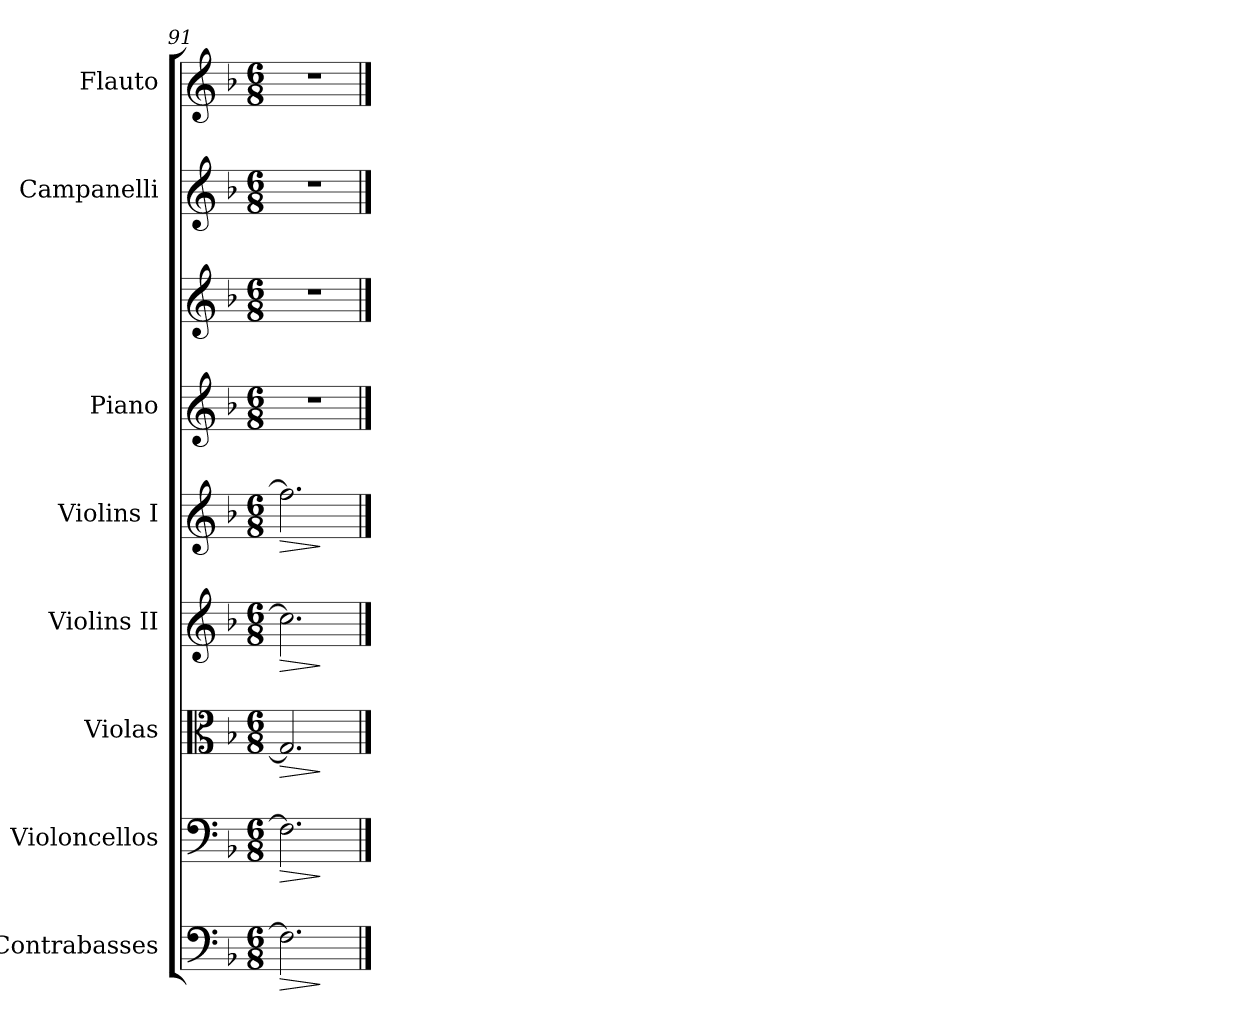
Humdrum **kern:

**kern	**dynam	**kern	**dynam	**kern	**dynam	**kern	**dynam	**kern	**dynam	**kern	**kern	**kern	**kern
*part8	*part8	*part7	*part7	*part6	*part6	*part5	*part5	*part4	*part4	*part3	*part3	*part2	*part1
*staff9	*staff9	*staff8	*staff8	*staff7	*staff7	*staff6	*staff6	*staff5	*staff5	*staff4	*staff3	*staff2	*staff1
*I"Contrabasses	*	*I"Violoncellos	*	*I"Violas	*	*I"Violins II	*	*I"Violins I	*	*I"Piano	*	*I"Campanelli	*I"Flauto
*I'Cb.	*	*I'Vc.	*	*I'Vla.	*	*I'Vln. II	*	*I'Vln. I	*	*I'P-no	*	*I'Camp.	*I'Fl.
*clefF4	*	*clefF4	*	*clefC3	*	*clefG2	*	*clefG2	*	*clefG2	*clefG2	*clefG2	*clefG2
*ITrd7c12	*	*	*	*	*	*	*	*	*	*	*	*ITrd-14c-24	*
*k[b-]	*	*k[b-]	*	*k[b-]	*	*k[b-]	*	*k[b-]	*	*k[b-]	*k[b-]	*k[b-]	*k[b-]
*M6/8	*	*M6/8	*	*M6/8	*	*M6/8	*	*M6/8	*	*M6/8	*M6/8	*M6/8	*M6/8
=91	=91	=91	=91	=91	=91	=91	=91	=91	=91	=91	=91	=91	=91
!	!LO:HP:b	!	!LO:HP:b	!	!LO:HP:b	!	!LO:HP:b	!	!LO:HP:b	!	!	!	!
2.FF\]	>	2.F\]	>	2.G/]	>	2.cc\]	>	2.ff\]	>	2.r	2.r	2.r	2.r
.	]	.	]	.	]	.	]	.	]	.	.	.	.
==	==	==	==	==	==	==	==	==	==	==	==	==	==
*-	*-	*-	*-	*-	*-	*-	*-	*-	*-	*-	*-	*-	*-
